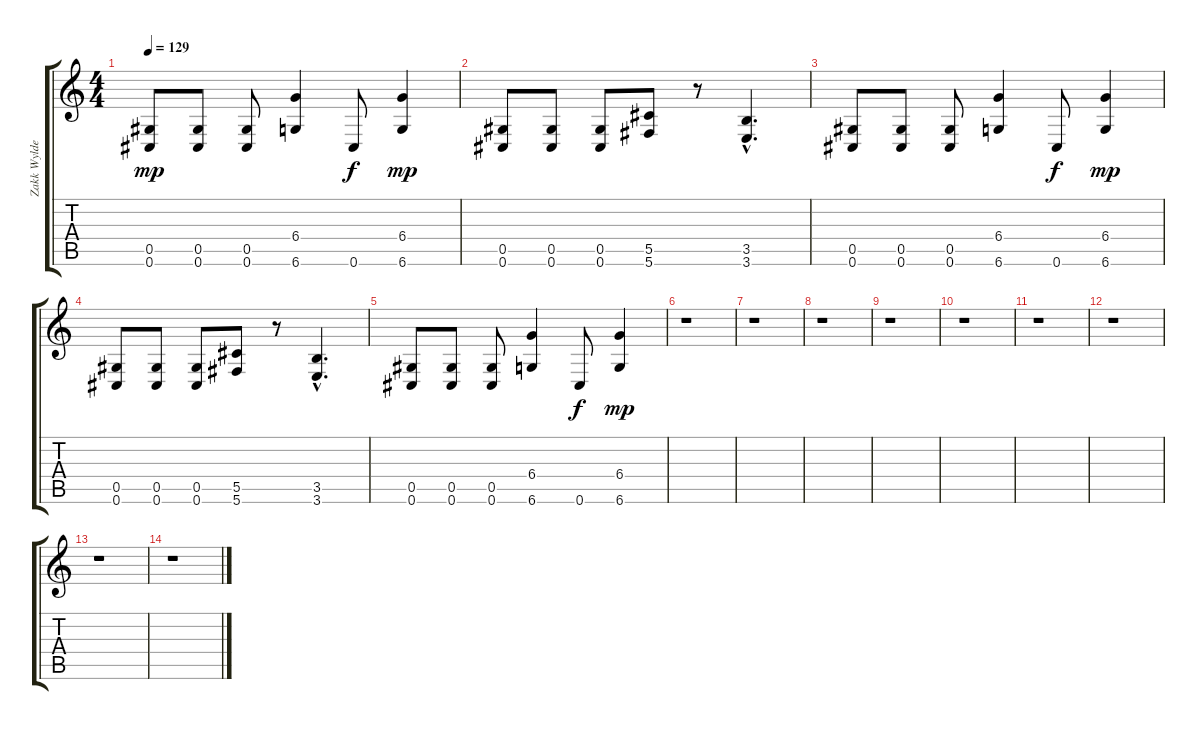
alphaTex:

\track ("Zakk Wylde" "Zakk Wylde") {instrument distortionguitar}
\staff {score tabs}
\tuning (Eb4 Bb3 Gb3 Db3 Ab2 Db2) {hide}
\ts (4 4)
\tempo 129
\clef g2
\ks c
(0.5 0.6).8{dy mp} (0.5 0.6).8 (0.5 0.6).8 (6.4 6.6).4 0.6.8{dy f} (6.4 6.6).4{dy mp} |
(0.5 0.6).8 (0.5 0.6).8 (0.5 0.6).8 (5.5 5.6).8 r.8 (3.5{hac} 3.6{hac}).4{d} |
(0.5 0.6).8 (0.5 0.6).8 (0.5 0.6).8 (6.4 6.6).4 0.6.8{dy f} (6.4 6.6).4{dy mp} |
(0.5 0.6).8 (0.5 0.6).8 (0.5 0.6).8 (5.5 5.6).8 r.8 (3.5{hac} 3.6{hac}).4{d} |
(0.5 0.6).8 (0.5 0.6).8 (0.5 0.6).8 (6.4 6.6).4 0.6.8{dy f} (6.4 6.6).4{dy mp} |
r.1 |
r.1 |
r.1 |
r.1 |
r.1 |
r.1 |
r.1 |
r.1 |
r.1
